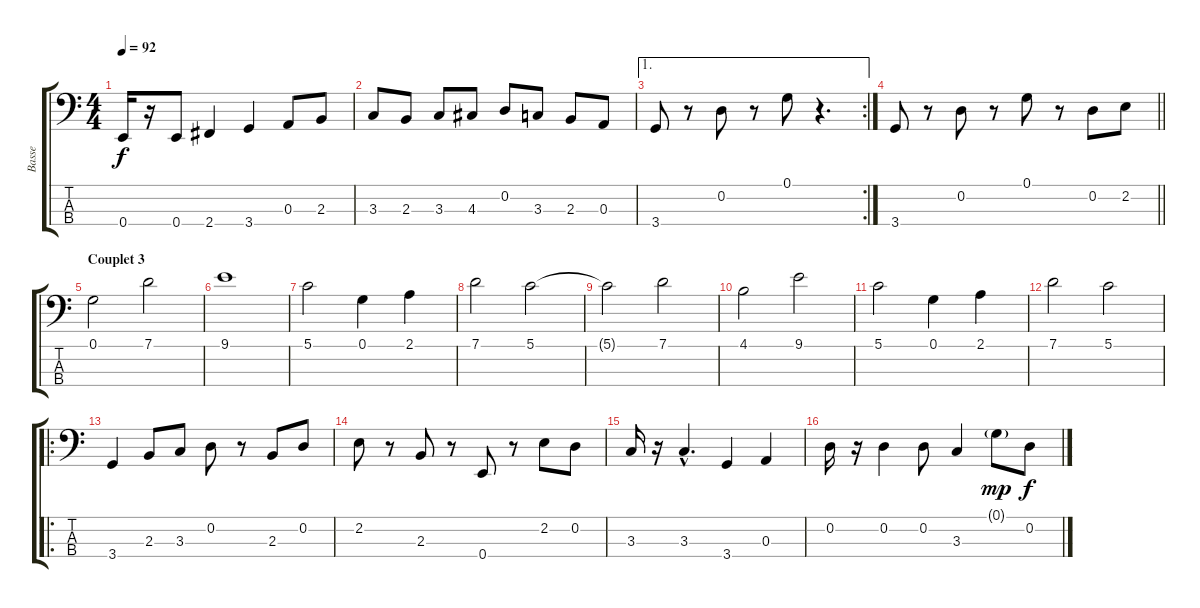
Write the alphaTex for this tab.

\track ("Basse" "Basse") {instrument electricbassfinger}
\staff {score tabs}
\tuning (G2 D2 A1 E1) {hide}
\ts (4 4)
\tempo 92
\clef f4
\ks c
0.4.16{dy f} r.16 0.4.8 2.4.4 3.4.4 0.3.8 2.3.8 |
3.3.8 2.3.8 3.3.8 4.3.8 0.2.8 3.3.8 2.3.8 0.3.8 |
\ae 1
\rc 2
3.4.8 r.8 0.2.8 r.8 0.1.8 r.4{d} |
\barLineRight lightlight
3.4.8 r.8 0.2.8 r.8 0.1.8 r.8 0.2.8 2.2.8 |
\section ("" "Couplet 3")
0.1.2 7.1.2 |
9.1.1 |
5.1.2 0.1.4 2.1.4 |
7.1.2 5.1.2 |
5.1{t}.2 7.1.2 |
4.1.2 9.1.2 |
5.1.2 0.1.4 2.1.4 |
7.1.2 5.1.2 |
\ro
3.4.4 2.3.8 3.3.8 0.2.8 r.8 2.3.8 0.2.8 |
2.2.8 r.8 2.3.8 r.8 0.4.8 r.8 2.2.8 0.2.8 |
3.3.16 r.16 3.3{hac}.4{d} 3.4.4 0.3.4 |
0.2.16 r.16 0.2.4 0.2.8 3.3.4 0.1{g}.8{dy mp} 0.2.8{dy f}
